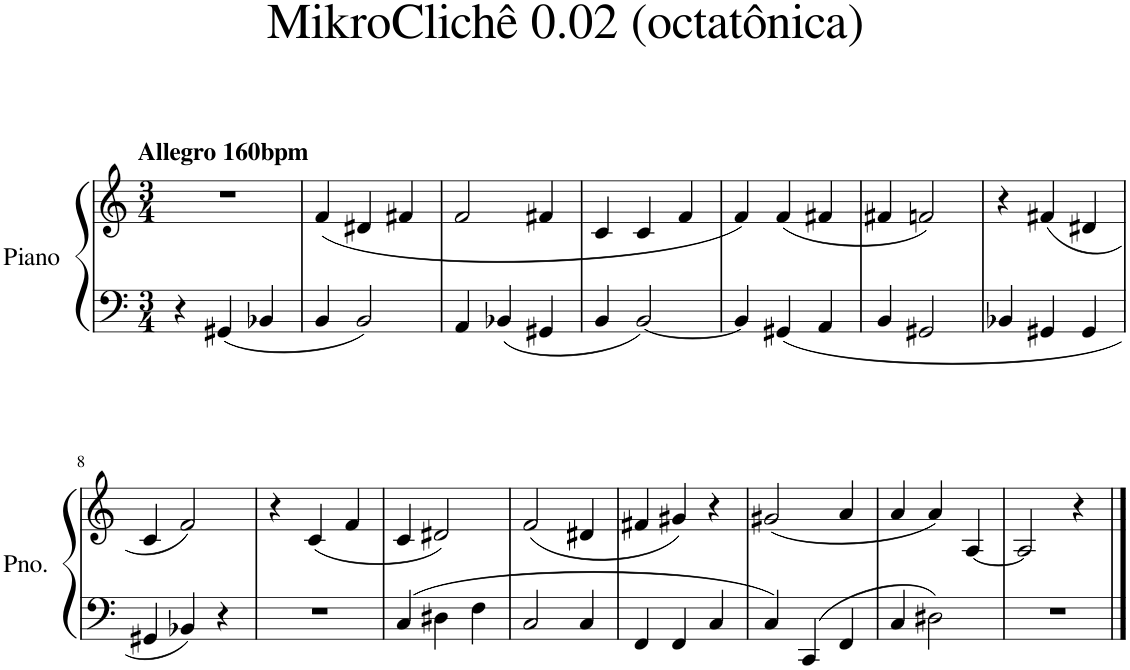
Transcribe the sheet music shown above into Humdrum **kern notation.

**kern	**kern
*part1	*part1
*staff2	*staff1
*I"Piano	*
*I'Pno.	*
*clefF4	*clefG2
*k[]	*k[]
*M3/4	*M3/4
=1	=1
!	!LO:TX:a:B:t=Allegro 160bpm
4r	2.r
4GG#X/	.
4BB-X/	.
=2	=2
4BB/	(4f/
2BB/	4d#X/
.	4f#X/
=3	=3
4AA/	2f/
4BB-X/	.
4GG#X/	4f#X/
=4	=4
4BB/	4c/
[2BB/	4c/
.	4f/
=5	=5
4BB/]	4f/)
4GG#X/	(4f/
4AA/	4f#X/
=6	=6
4BB/	4f#X/
2GG#X/	2fn/)
=7	=7
4BB-X/	4r
4GG#X/	(4f#X/
4GG#/	4d#X/
!!LO:LB:g=z
=8	=8
4GG#X/	4c/
4BB-X/	2f/)
4r	.
=9	=9
2.r	4r
.	(4c/
.	4f/
=10	=10
4C/	4c/
4D#X\	2d#X/)
4F\	.
=11	=11
2C/	(2f/
4C/	4d#X/
=12	=12
4FF/	4f#X/
4FF/	4g#X/)
4C/	4r
=13	=13
4C/	(2g#X/
4CC/	.
4FF/	4a/
=14	=14
4C/	4a/
2D#X\	4a/)
.	[4A/
=15	=15
2.r	2A/]
.	4r
==	==
*-	*-
